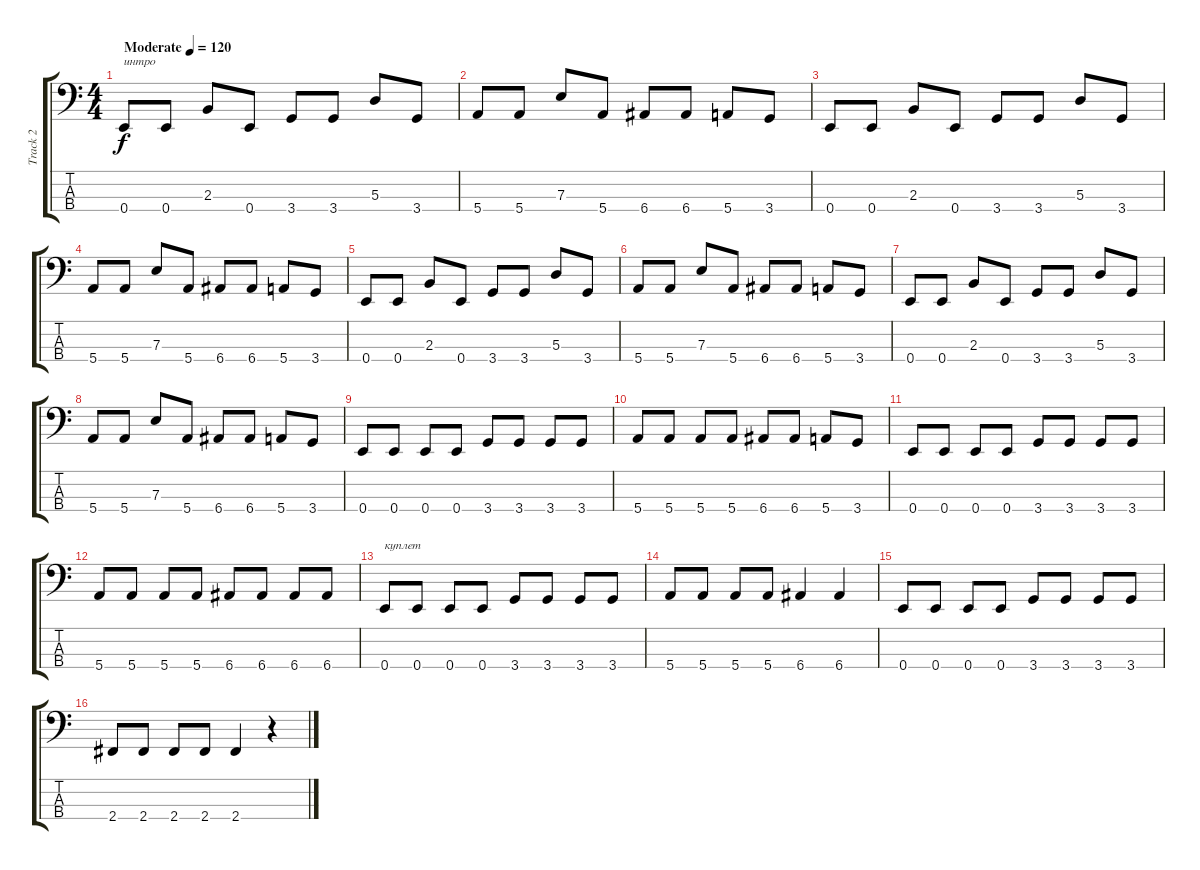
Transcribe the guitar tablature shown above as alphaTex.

\track ("Track 2" "Track 2") {instrument electricbassfinger}
\staff {score tabs}
\tuning (G2 D2 A1 E1) {hide}
\ts (4 4)
\tempo (120 "Moderate")
\clef f4
\ks c
0.4.8{txt "интро" dy f instrument electricbassfinger} 0.4.8 2.3.8 0.4.8 3.4.8 3.4.8 5.3.8 3.4.8 |
5.4.8 5.4.8 7.3.8 5.4.8 6.4.8 6.4.8 5.4.8 3.4.8 |
0.4.8 0.4.8 2.3.8 0.4.8 3.4.8 3.4.8 5.3.8 3.4.8 |
5.4.8 5.4.8 7.3.8 5.4.8 6.4.8 6.4.8 5.4.8 3.4.8 |
0.4.8 0.4.8 2.3.8 0.4.8 3.4.8 3.4.8 5.3.8 3.4.8 |
5.4.8 5.4.8 7.3.8 5.4.8 6.4.8 6.4.8 5.4.8 3.4.8 |
0.4.8 0.4.8 2.3.8 0.4.8 3.4.8 3.4.8 5.3.8 3.4.8 |
5.4.8 5.4.8 7.3.8 5.4.8 6.4.8 6.4.8 5.4.8 3.4.8 |
0.4.8 0.4.8 0.4.8 0.4.8 3.4.8 3.4.8 3.4.8 3.4.8 |
5.4.8 5.4.8 5.4.8 5.4.8 6.4.8 6.4.8 5.4.8 3.4.8 |
0.4.8 0.4.8 0.4.8 0.4.8 3.4.8 3.4.8 3.4.8 3.4.8 |
5.4.8 5.4.8 5.4.8 5.4.8 6.4.8 6.4.8 6.4.8 6.4.8 |
0.4.8{txt "куплет"} 0.4.8 0.4.8 0.4.8 3.4.8 3.4.8 3.4.8 3.4.8 |
5.4.8 5.4.8 5.4.8 5.4.8 6.4.4 6.4.4 |
0.4.8 0.4.8 0.4.8 0.4.8 3.4.8 3.4.8 3.4.8 3.4.8 |
2.4.8 2.4.8 2.4.8 2.4.8 2.4.4 r.4
